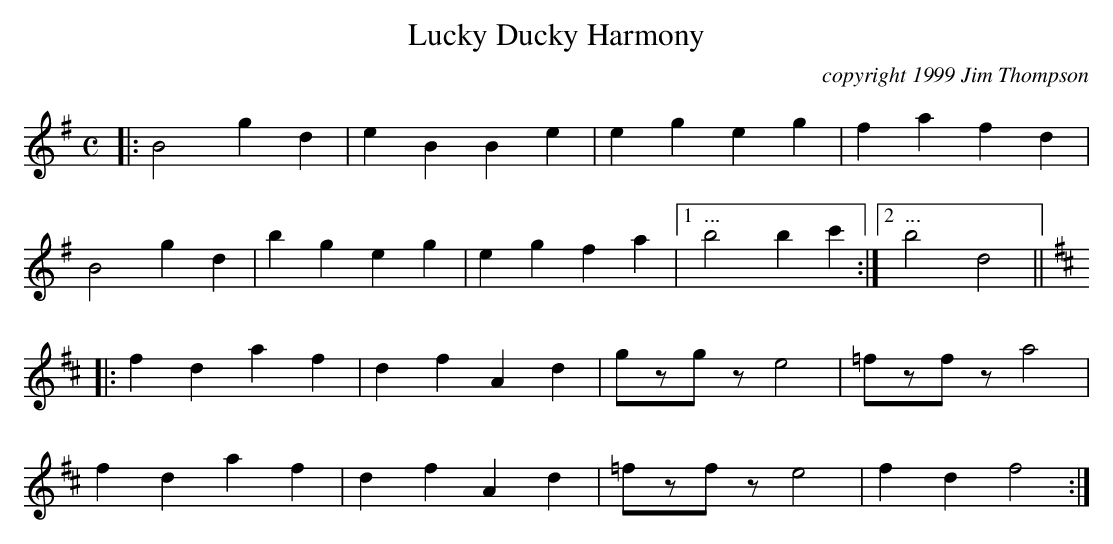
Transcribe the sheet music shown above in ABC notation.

X:1
T:Lucky Ducky Harmony
C:copyright 1999 Jim Thompson
E:20
M:C
K:G
\bigskip
|: B4 g2 d2 | e2B2 B2e2 | e2g2 e2g2 | f2a2 f2d2 |
B4 g2 d2 | b2g2 e2g2 | e2g2 f2a2 |1 "..."b4 b2c'2 :|2 "..."b4 d4 ||
K:D
|: f2d2 a2f2 | d2f2 A2d2 | gzgz e4 | =fzfz a4 |
f2d2 a2f2 | d2f2 A2d2 | =fzfz e4 | f2d2 f4 :|
